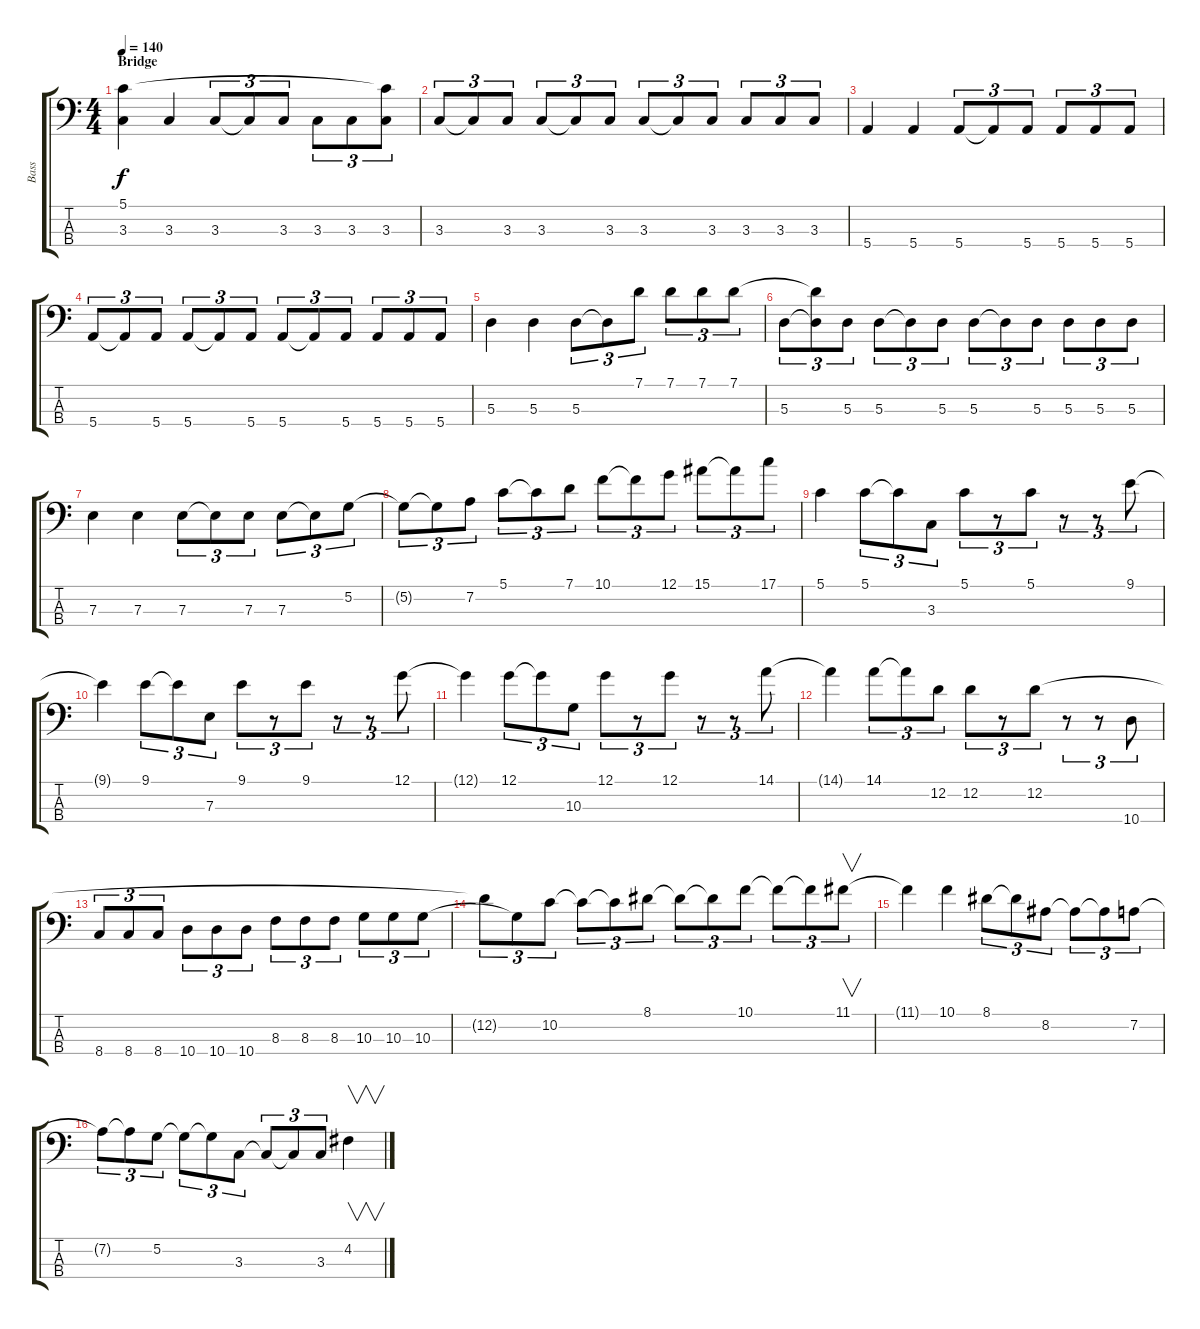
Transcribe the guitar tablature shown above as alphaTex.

\track ("Bass" "Bass") {instrument acousticbass}
\staff {score tabs}
\tuning (G2 D2 A1 E1) {hide}
\ts (4 4)
\section ("" "Bridge")
\tempo 140
\clef f4
\ks c
(5.1 3.3).4{dy f} 3.3.4 3.3.8{tu (3 2)} 3.3{t}.8{tu (3 2)} 3.3.8{tu (3 2)} 3.3.8{tu (3 2)} 3.3.8{tu (3 2)} (5.1{t} 3.3).8{tu (3 2)} |
3.3.8{tu (3 2)} 3.3{t}.8{tu (3 2)} 3.3.8{tu (3 2)} 3.3.8{tu (3 2)} 3.3{t}.8{tu (3 2)} 3.3.8{tu (3 2)} 3.3.8{tu (3 2)} 3.3{t}.8{tu (3 2)} 3.3.8{tu (3 2)} 3.3.8{tu (3 2)} 3.3.8{tu (3 2)} 3.3.8{tu (3 2)} |
5.4.4 5.4.4 5.4.8{tu (3 2)} 5.4{t}.8{tu (3 2)} 5.4.8{tu (3 2)} 5.4.8{tu (3 2)} 5.4.8{tu (3 2)} 5.4.8{tu (3 2)} |
5.4.8{tu (3 2)} 5.4{t}.8{tu (3 2)} 5.4.8{tu (3 2)} 5.4.8{tu (3 2)} 5.4{t}.8{tu (3 2)} 5.4.8{tu (3 2)} 5.4.8{tu (3 2)} 5.4{t}.8{tu (3 2)} 5.4.8{tu (3 2)} 5.4.8{tu (3 2)} 5.4.8{tu (3 2)} 5.4.8{tu (3 2)} |
5.3.4 5.3.4 5.3.8{tu (3 2)} 5.3{t}.8{tu (3 2)} 7.1.8{tu (3 2)} 7.1.8{tu (3 2)} 7.1.8{tu (3 2)} 7.1.8{tu (3 2)} |
5.3.8{tu (3 2)} (7.1{t} 5.3{t}).8{tu (3 2)} 5.3.8{tu (3 2)} 5.3.8{tu (3 2)} 5.3{t}.8{tu (3 2)} 5.3.8{tu (3 2)} 5.3.8{tu (3 2)} 5.3{t}.8{tu (3 2)} 5.3.8{tu (3 2)} 5.3.8{tu (3 2)} 5.3.8{tu (3 2)} 5.3.8{tu (3 2)} |
7.3.4 7.3.4 7.3.8{tu (3 2)} 7.3{t}.8{tu (3 2)} 7.3.8{tu (3 2)} 7.3.8{tu (3 2)} 7.3{t}.8{tu (3 2)} 5.2.8{tu (3 2)} |
5.2{t}.8{tu (3 2)} 5.2{t}.8{tu (3 2)} 7.2.8{tu (3 2)} 5.1.8{tu (3 2)} 5.1{t}.8{tu (3 2)} 7.1.8{tu (3 2)} 10.1.8{tu (3 2)} 10.1{t}.8{tu (3 2)} 12.1.8{tu (3 2)} 15.1.8{tu (3 2)} 15.1{t}.8{tu (3 2)} 17.1.8{tu (3 2)} |
5.1.4 5.1.8{tu (3 2)} 5.1{t}.8{tu (3 2)} 3.3.8{tu (3 2)} 5.1.8{tu (3 2)} r.8{tu (3 2)} 5.1.8{tu (3 2)} r.8{tu (3 2)} r.8{tu (3 2)} 9.1.8{tu (3 2)} |
9.1{t}.4 9.1.8{tu (3 2)} 9.1{t}.8{tu (3 2)} 7.3.8{tu (3 2)} 9.1.8{tu (3 2)} r.8{tu (3 2)} 9.1.8{tu (3 2)} r.8{tu (3 2)} r.8{tu (3 2)} 12.1.8{tu (3 2)} |
12.1{t}.4 12.1.8{tu (3 2)} 12.1{t}.8{tu (3 2)} 10.3.8{tu (3 2)} 12.1.8{tu (3 2)} r.8{tu (3 2)} 12.1.8{tu (3 2)} r.8{tu (3 2)} r.8{tu (3 2)} 14.1.8{tu (3 2)} |
14.1{t}.4 14.1.8{tu (3 2)} 14.1{t}.8{tu (3 2)} 12.2.8{tu (3 2)} 12.2.8{tu (3 2)} r.8{tu (3 2)} 12.2.8{tu (3 2)} r.8{tu (3 2)} r.8{tu (3 2)} 10.4.8{tu (3 2)} |
8.4.8{tu (3 2)} 8.4.8{tu (3 2)} 8.4.8{tu (3 2)} 10.4.8{tu (3 2)} 10.4.8{tu (3 2)} 10.4.8{tu (3 2)} 8.3.8{tu (3 2)} 8.3.8{tu (3 2)} 8.3.8{tu (3 2)} 10.3.8{tu (3 2)} 10.3.8{tu (3 2)} 10.3.8{tu (3 2)} |
12.2{t}.8{tu (3 2)} 10.3{t}.8{tu (3 2)} 10.2.8{tu (3 2)} 10.2{t}.8{tu (3 2)} 10.2{t}.8{tu (3 2)} 8.1.8{tu (3 2)} 8.1{t}.8{tu (3 2)} 8.1{t}.8{tu (3 2)} 10.1.8{tu (3 2)} 10.1{t}.8{tu (3 2)} 10.1{t}.8{tu (3 2)} 11.1.8{v tu (3 2)} |
11.1{t}.4 10.1.4 8.1.8{tu (3 2)} 8.1{t}.8{tu (3 2)} 8.2.8{tu (3 2)} 8.2{t}.8{tu (3 2)} 8.2{t}.8{tu (3 2)} 7.2.8{tu (3 2)} |
7.2{t}.8{tu (3 2)} 7.2{t}.8{tu (3 2)} 5.2.8{tu (3 2)} 5.2{t}.8{tu (3 2)} 5.2{t}.8{tu (3 2)} 3.3.8{tu (3 2)} 3.3{t}.8{tu (3 2)} 3.3{t}.8{tu (3 2)} 3.3.8{tu (3 2)} 4.2.4{v}
